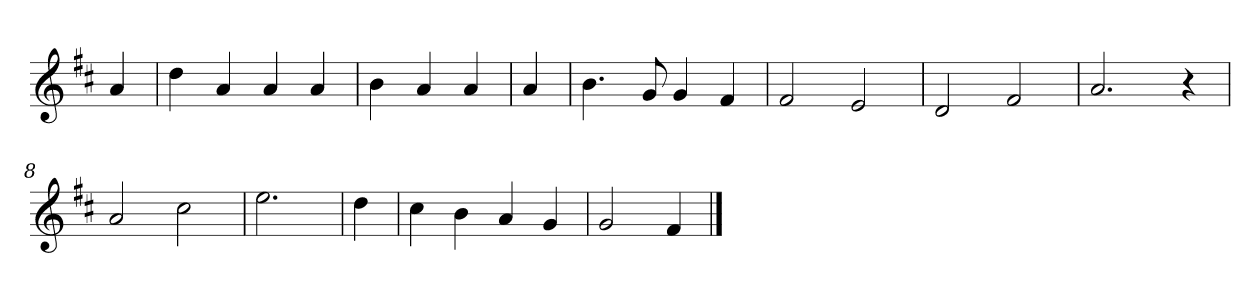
**kern
*part1
*staff1
*clefG2
*k[f#c#]
*D:
=
4a
=1
4dd
4a
4a
4a
=2
4b
4a
4a
=3
4a
=4
4.b
8g
4g
4f#
=5
2f#
2e
=6
2d
2f#
=7
2.a
4r
=8
2a
2cc#
=9
2.ee
=10
4dd
=11
4cc#
4b
4a
4g
=12
2g
4f#
==
*-
